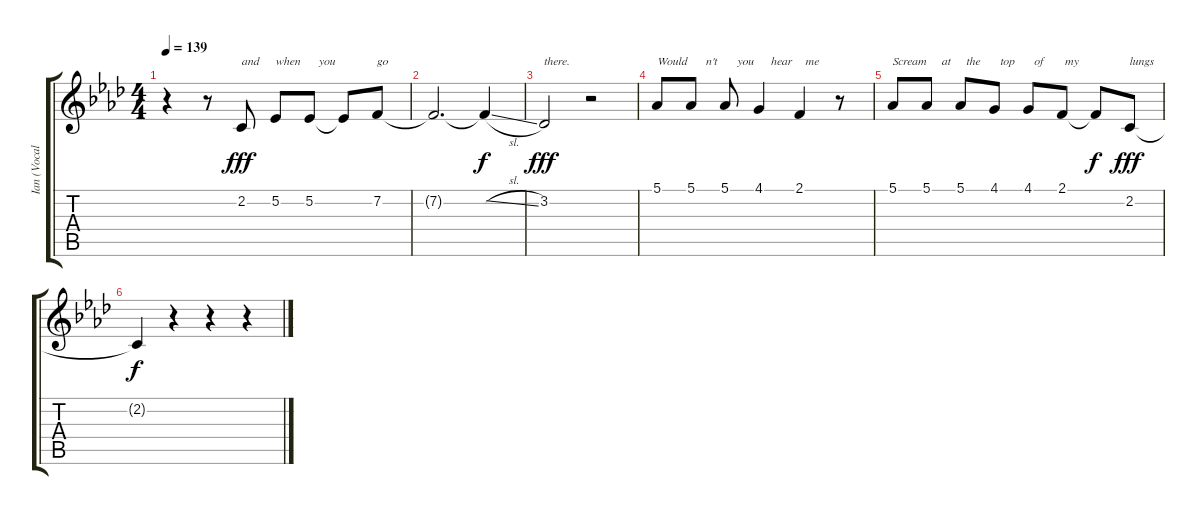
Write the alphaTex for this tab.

\track ("Ian (Vocals)" "Ian (Vocal") {instrument tenorsax}
\staff {score tabs}
\tuning (Eb4 Bb3 Gb3 Db3 Ab2 Db2) {hide}
\ts (4 4)
\tempo 139
\clef g2
\ks ab
r.4{dy f} r.8 2.2.8{txt "and" dy fff} 5.2.8{txt "when"} 5.2.8{txt "   you"} 5.2{t}.8 7.2.8{txt "go"} |
7.2{t}.2{d} 7.2{sl t}.4{dy f} |
3.2.2{txt "there." dy fff} r.2 |
5.1.8{txt "Would"} 5.1.8{txt "     n't"} 5.1.8{txt "    you"} 4.1.4{txt "    hear"} 2.1.4{txt "  me"} r.8 |
5.1.8{txt "Scream"} 5.1.8{txt "     at"} 5.1.8{txt "  the"} 4.1.8{txt "  top"} 4.1.8{txt "  of"} 2.1.8{txt " my"} 2.1{t}.8{dy f} 2.2.8{txt "lungs" dy fff} |
2.2{t}.4{dy f} r.4 r.4 r.4
